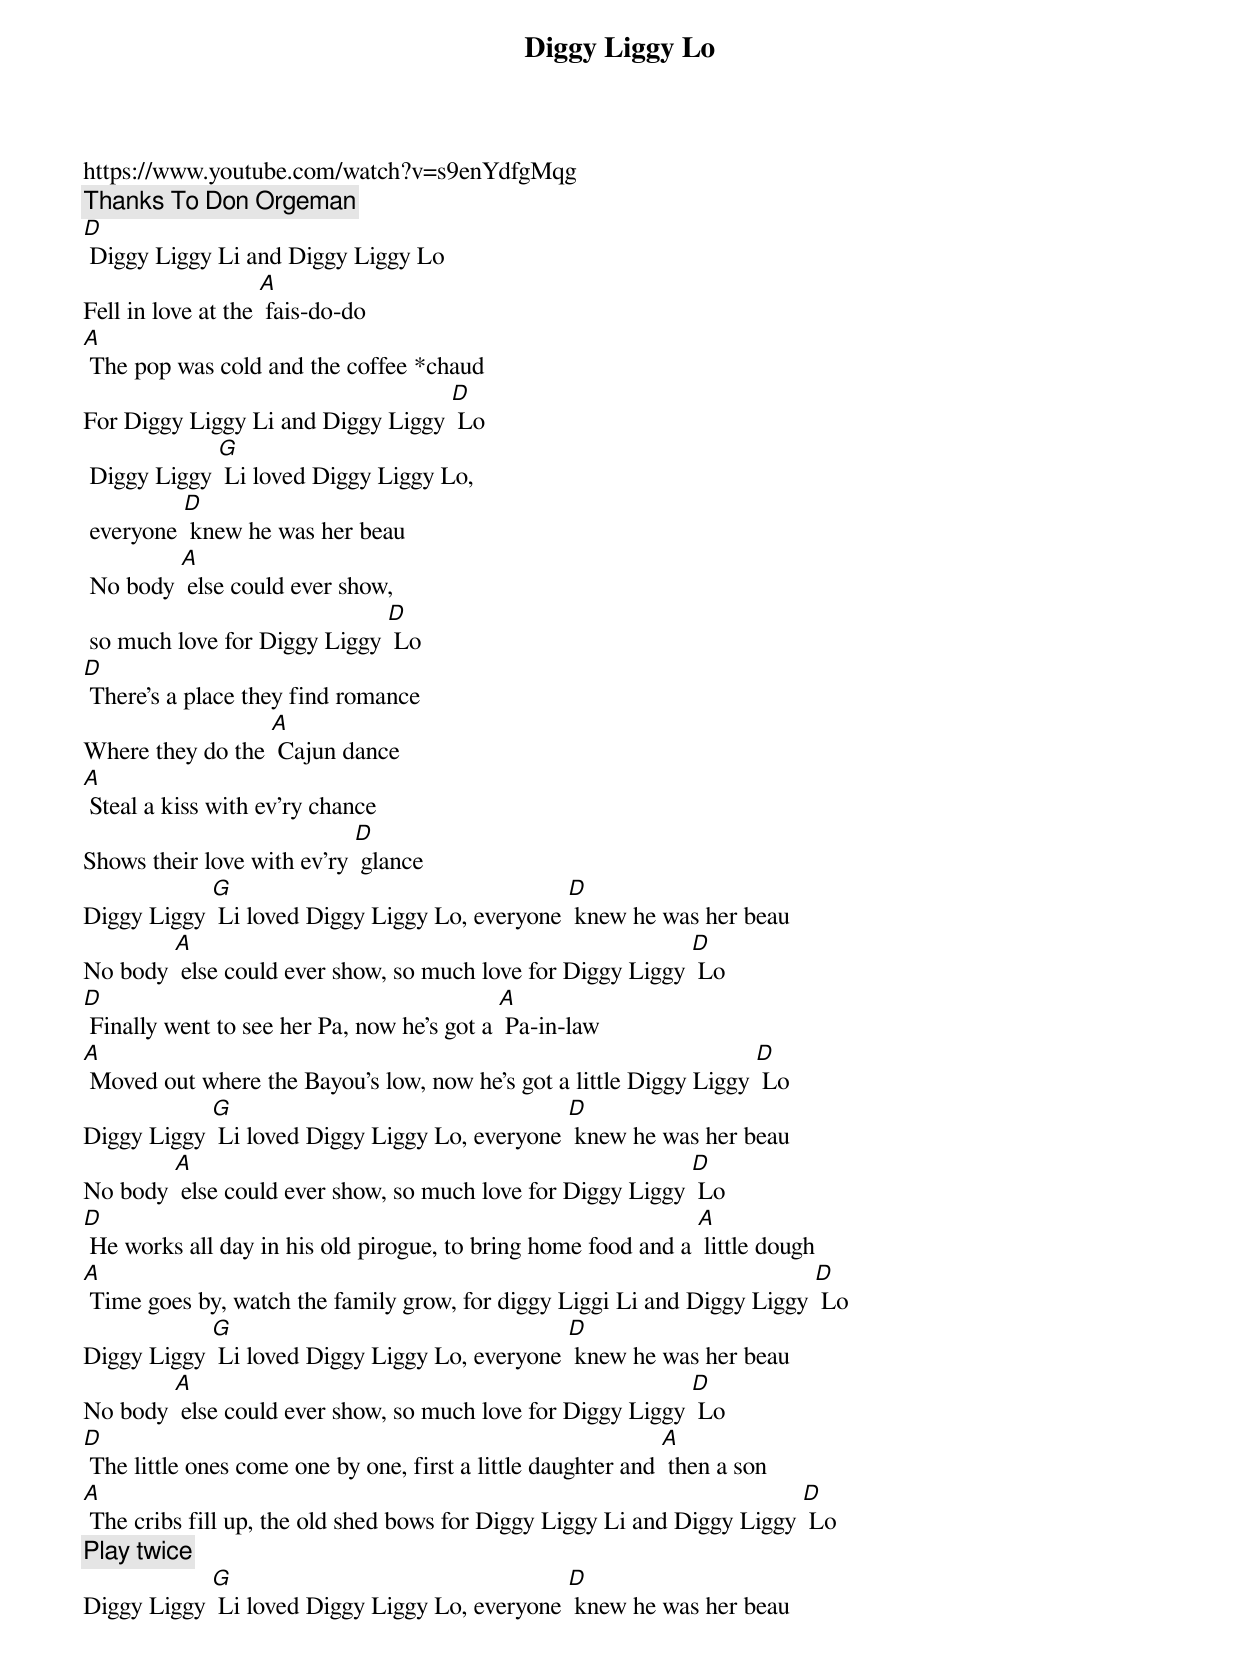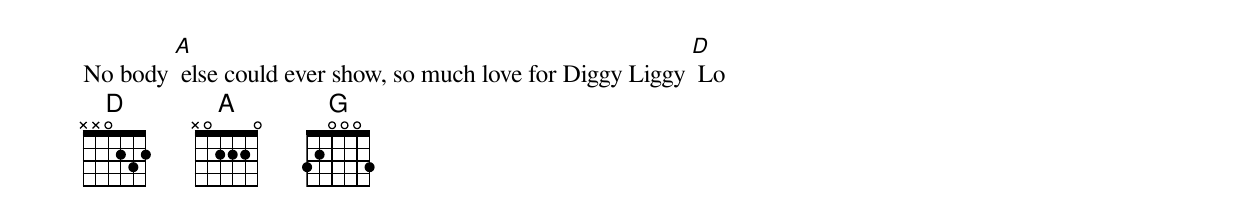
{t:Diggy Liggy Lo}
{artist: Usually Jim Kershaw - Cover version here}
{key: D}
https://www.youtube.com/watch?v=s9enYdfgMqg
{c: Thanks To Don Orgeman}
[D] Diggy Liggy Li and Diggy Liggy Lo
Fell in love at the [A] fais-do-do
[A] The pop was cold and the coffee *chaud
For Diggy Liggy Li and Diggy Liggy [D] Lo
{c: }
	Diggy Liggy [G] Li loved Diggy Liggy Lo,
	everyone [D] knew he was her beau
	No body [A] else could ever show,
	so much love for Diggy Liggy [D] Lo
{c: }
[D] There's a place they find romance
Where they do the [A] Cajun dance
[A] Steal a kiss with ev'ry chance
Shows their love with ev'ry [D] glance
{c: }
Diggy Liggy [G] Li loved Diggy Liggy Lo, everyone [D] knew he was her beau
No body [A] else could ever show, so much love for Diggy Liggy [D] Lo
{c: }
[D] Finally went to see her Pa, now he's got a [A] Pa-in-law
[A] Moved out where the Bayou's low, now he's got a little Diggy Liggy [D] Lo
{c: }
Diggy Liggy [G] Li loved Diggy Liggy Lo, everyone [D] knew he was her beau
No body [A] else could ever show, so much love for Diggy Liggy [D] Lo
{c: }
[D] He works all day in his old pirogue, to bring home food and a [A] little dough
[A] Time goes by, watch the family grow, for diggy Liggi Li and Diggy Liggy [D] Lo
{c: }
Diggy Liggy [G] Li loved Diggy Liggy Lo, everyone [D] knew he was her beau
No body [A] else could ever show, so much love for Diggy Liggy [D] Lo
{c: }
[D] The little ones come one by one, first a little daughter and [A] then a son
[A] The cribs fill up, the old shed bows for Diggy Liggy Li and Diggy Liggy [D] Lo
{c:  Play twice }
Diggy Liggy [G] Li loved Diggy Liggy Lo, everyone [D] knew he was her beau
No body [A] else could ever show, so much love for Diggy Liggy [D] Lo
